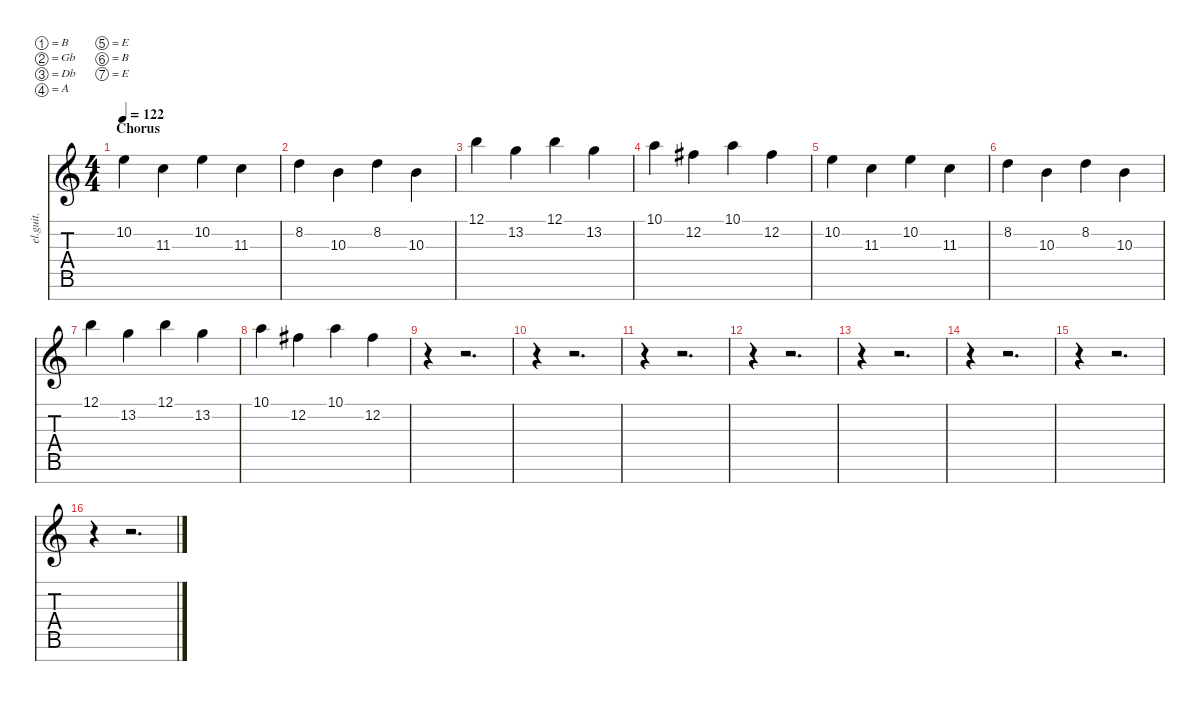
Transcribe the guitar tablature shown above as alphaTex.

\defaultSystemsLayout 4
\hideDynamics
\bracketExtendMode nobrackets
\track ("Clean 2" "el.guit.") {instrument distortionguitar}
\staff {score tabs}
\tuning (B3 Gb3 Db3 A2 E2 B1 E1)
\ts (4 4)
\section ("" "Chorus")
\tempo 122
\clef g2
\ks c
10.2.4{dy mf} 11.3.4 10.2.4 11.3.4 |
8.2.4 10.3.4 8.2.4 10.3.4 |
12.1.4 13.2.4 12.1.4 13.2.4 |
10.1.4 12.2{acc #}.4 10.1.4 12.2{acc #}.4 |
10.2.4 11.3.4 10.2.4 11.3.4 |
8.2.4 10.3.4 8.2.4 10.3.4 |
12.1.4 13.2.4 12.1.4 13.2.4 |
10.1.4 12.2{acc #}.4 10.1.4 12.2{acc #}.4 |
r.4 r.2{d} |
r.4 r.2{d} |
r.4 r.2{d} |
r.4 r.2{d} |
r.4 r.2{d} |
r.4 r.2{d} |
r.4 r.2{d} |
r.4 r.2{d}
